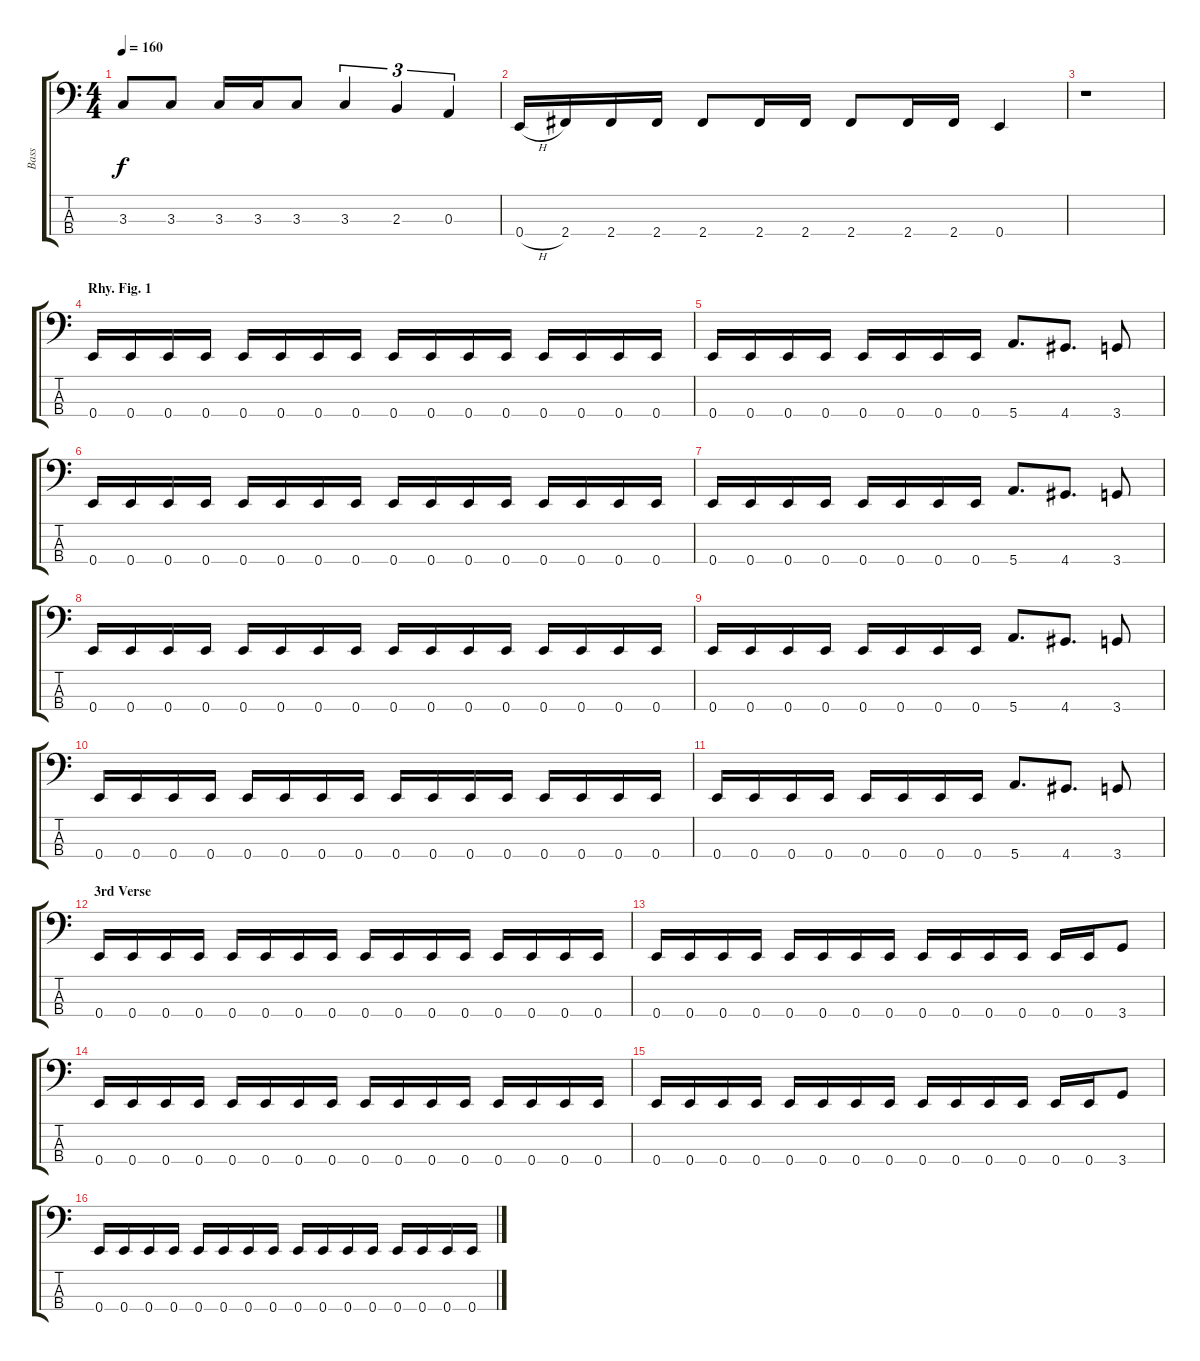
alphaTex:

\track ("Bass" "Bass") {instrument electricbassfinger}
\staff {score tabs}
\tuning (G2 D2 A1 E1) {hide}
\ts (4 4)
\tempo 160
\clef f4
\ks c
3.3.8{dy f} 3.3.8 3.3.16 3.3.16 3.3.8 3.3.4{tu (3 2)} 2.3.4{tu (3 2)} 0.3.4{tu (3 2)} |
0.4{h}.16 2.4.16 2.4.16 2.4.16 2.4.8 2.4.16 2.4.16 2.4.8 2.4.16 2.4.16 0.4.4 |
r.1 |
\section ("" "Rhy. Fig. 1")
0.4.16 0.4.16 0.4.16 0.4.16 0.4.16 0.4.16 0.4.16 0.4.16 0.4.16 0.4.16 0.4.16 0.4.16 0.4.16 0.4.16 0.4.16 0.4.16 |
0.4.16 0.4.16 0.4.16 0.4.16 0.4.16 0.4.16 0.4.16 0.4.16 5.4.8{d} 4.4.8{d} 3.4.8 |
0.4.16 0.4.16 0.4.16 0.4.16 0.4.16 0.4.16 0.4.16 0.4.16 0.4.16 0.4.16 0.4.16 0.4.16 0.4.16 0.4.16 0.4.16 0.4.16 |
0.4.16 0.4.16 0.4.16 0.4.16 0.4.16 0.4.16 0.4.16 0.4.16 5.4.8{d} 4.4.8{d} 3.4.8 |
0.4.16 0.4.16 0.4.16 0.4.16 0.4.16 0.4.16 0.4.16 0.4.16 0.4.16 0.4.16 0.4.16 0.4.16 0.4.16 0.4.16 0.4.16 0.4.16 |
0.4.16 0.4.16 0.4.16 0.4.16 0.4.16 0.4.16 0.4.16 0.4.16 5.4.8{d} 4.4.8{d} 3.4.8 |
0.4.16 0.4.16 0.4.16 0.4.16 0.4.16 0.4.16 0.4.16 0.4.16 0.4.16 0.4.16 0.4.16 0.4.16 0.4.16 0.4.16 0.4.16 0.4.16 |
0.4.16 0.4.16 0.4.16 0.4.16 0.4.16 0.4.16 0.4.16 0.4.16 5.4.8{d} 4.4.8{d} 3.4.8 |
\section ("" "3rd Verse")
0.4.16 0.4.16 0.4.16 0.4.16 0.4.16 0.4.16 0.4.16 0.4.16 0.4.16 0.4.16 0.4.16 0.4.16 0.4.16 0.4.16 0.4.16 0.4.16 |
0.4.16 0.4.16 0.4.16 0.4.16 0.4.16 0.4.16 0.4.16 0.4.16 0.4.16 0.4.16 0.4.16 0.4.16 0.4.16 0.4.16 3.4.8 |
0.4.16 0.4.16 0.4.16 0.4.16 0.4.16 0.4.16 0.4.16 0.4.16 0.4.16 0.4.16 0.4.16 0.4.16 0.4.16 0.4.16 0.4.16 0.4.16 |
0.4.16 0.4.16 0.4.16 0.4.16 0.4.16 0.4.16 0.4.16 0.4.16 0.4.16 0.4.16 0.4.16 0.4.16 0.4.16 0.4.16 3.4.8 |
0.4.16 0.4.16 0.4.16 0.4.16 0.4.16 0.4.16 0.4.16 0.4.16 0.4.16 0.4.16 0.4.16 0.4.16 0.4.16 0.4.16 0.4.16 0.4.16
